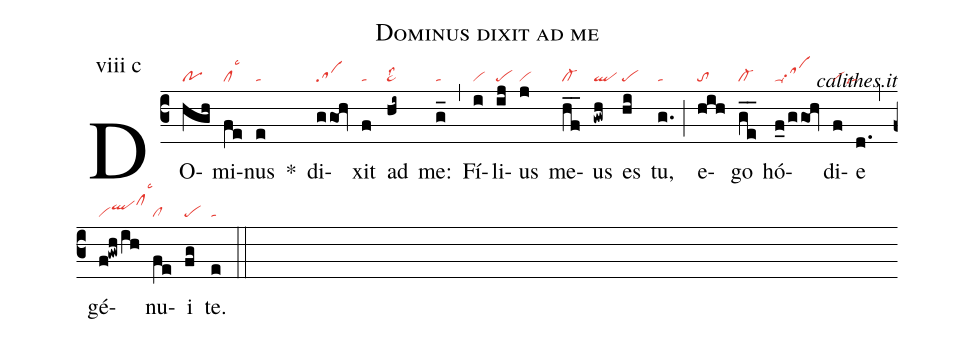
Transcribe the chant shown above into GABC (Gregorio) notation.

name: Dominus dixit ad me;
commentary: calithes.it;
annotation: viii c;
mode: 8;
nabc-lines: 1;
%%
(c3)
DO(hgh|po)mi(fe|cllsc3)nus(e|ta) *()
di(ggOh|sa)xit(f|ta) ad(hi~|ta>lss2) me:(g_|ta) (,)
Fí(i|vi)li(ij|pe)us(j|vi) me(hf__|cl-)us(gwh|ql) es(hi|pe) tu,(g.|ta) (;)
e(hih|to)go(ge__|cl-) hó(f_0/ggOh|ta-sahh)di(f|vi)e(d.|```talsi7) (,)
gé(f!gwh/ih|viqlhiclhklsc3)nu(fe|cl)i(fg|pe) te.(e|ta) (::)
